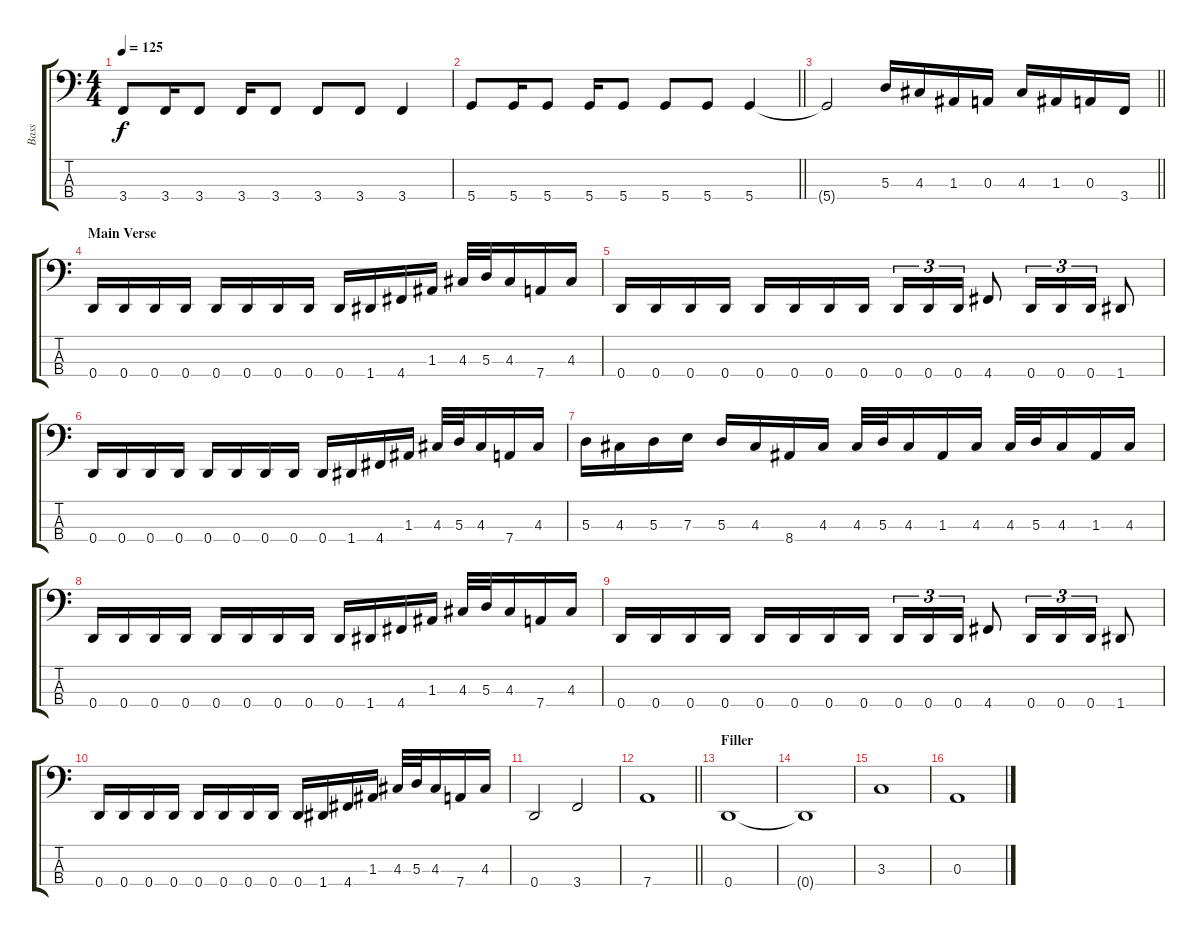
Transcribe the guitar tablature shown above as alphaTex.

\track ("Bass" "Bass") {instrument electricbassfinger}
\staff {score tabs}
\tuning (G2 D2 A1 D1) {hide}
\ts (4 4)
\tempo 125
\clef f4
\ks c
3.4.8{dy f} 3.4.16 3.4.8 3.4.16 3.4.8 3.4.8 3.4.8 3.4.4 |
\barLineRight lightlight
5.4.8 5.4.16 5.4.8 5.4.16 5.4.8 5.4.8 5.4.8 5.4.4 |
\barLineRight lightlight
5.4{t}.2 5.3.16 4.3.16 1.3.16 0.3.16 4.3.16 1.3.16 0.3.16 3.4.16 |
\section ("" "Main Verse")
0.4.16 0.4.16 0.4.16 0.4.16 0.4.16 0.4.16 0.4.16 0.4.16 0.4.16 1.4.16 4.4.16 1.3.16 4.3.32 5.3.32 4.3.16 7.4.16 4.3.16 |
0.4.16 0.4.16 0.4.16 0.4.16 0.4.16 0.4.16 0.4.16 0.4.16 0.4.16{tu (3 2)} 0.4.16{tu (3 2)} 0.4.16{tu (3 2)} 4.4.8 0.4.16{tu (3 2)} 0.4.16{tu (3 2)} 0.4.16{tu (3 2)} 1.4.8 |
0.4.16 0.4.16 0.4.16 0.4.16 0.4.16 0.4.16 0.4.16 0.4.16 0.4.16 1.4.16 4.4.16 1.3.16 4.3.32 5.3.32 4.3.16 7.4.16 4.3.16 |
5.3.16 4.3.16 5.3.16 7.3.16 5.3.16 4.3.16 8.4.16 4.3.16 4.3.32 5.3.32 4.3.16 1.3.16 4.3.16 4.3.32 5.3.32 4.3.16 1.3.16 4.3.16 |
0.4.16 0.4.16 0.4.16 0.4.16 0.4.16 0.4.16 0.4.16 0.4.16 0.4.16 1.4.16 4.4.16 1.3.16 4.3.32 5.3.32 4.3.16 7.4.16 4.3.16 |
0.4.16 0.4.16 0.4.16 0.4.16 0.4.16 0.4.16 0.4.16 0.4.16 0.4.16{tu (3 2)} 0.4.16{tu (3 2)} 0.4.16{tu (3 2)} 4.4.8 0.4.16{tu (3 2)} 0.4.16{tu (3 2)} 0.4.16{tu (3 2)} 1.4.8 |
0.4.16 0.4.16 0.4.16 0.4.16 0.4.16 0.4.16 0.4.16 0.4.16 0.4.16 1.4.16 4.4.16 1.3.16 4.3.32 5.3.32 4.3.16 7.4.16 4.3.16 |
0.4.2 3.4.2 |
\barLineRight lightlight
7.4.1 |
\section ("" "Filler")
0.4.1 |
0.4{t}.1 |
3.3.1 |
0.3.1
